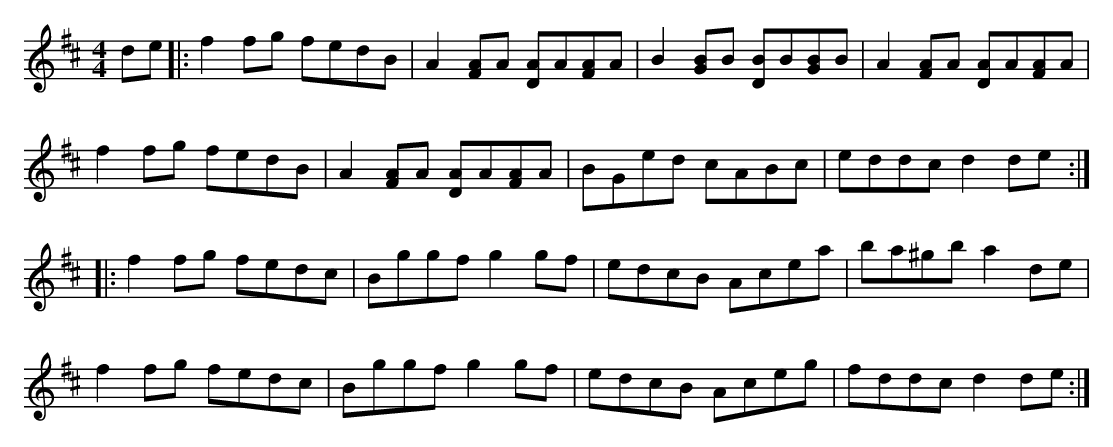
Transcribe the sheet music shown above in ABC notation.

X:1
M:4/4
K:D
de|:f2 fg fedB|A2 [FA]A [AD]A[AF]A|B2 [GB]B [DB]B[GB]B|A2 [FA]A [DA]A[FA]A|
f2 fg fedB|A2 [FA]A [DA]A[FA]A|BGed cABc|eddc d2 de:|
|:f2 fg fedc|Bggf g2 gf|edcB Acea|ba^gb a2 de|
f2 fg fedc|Bggf g2 gf|edcB Aceg|fddc d2 de:|
